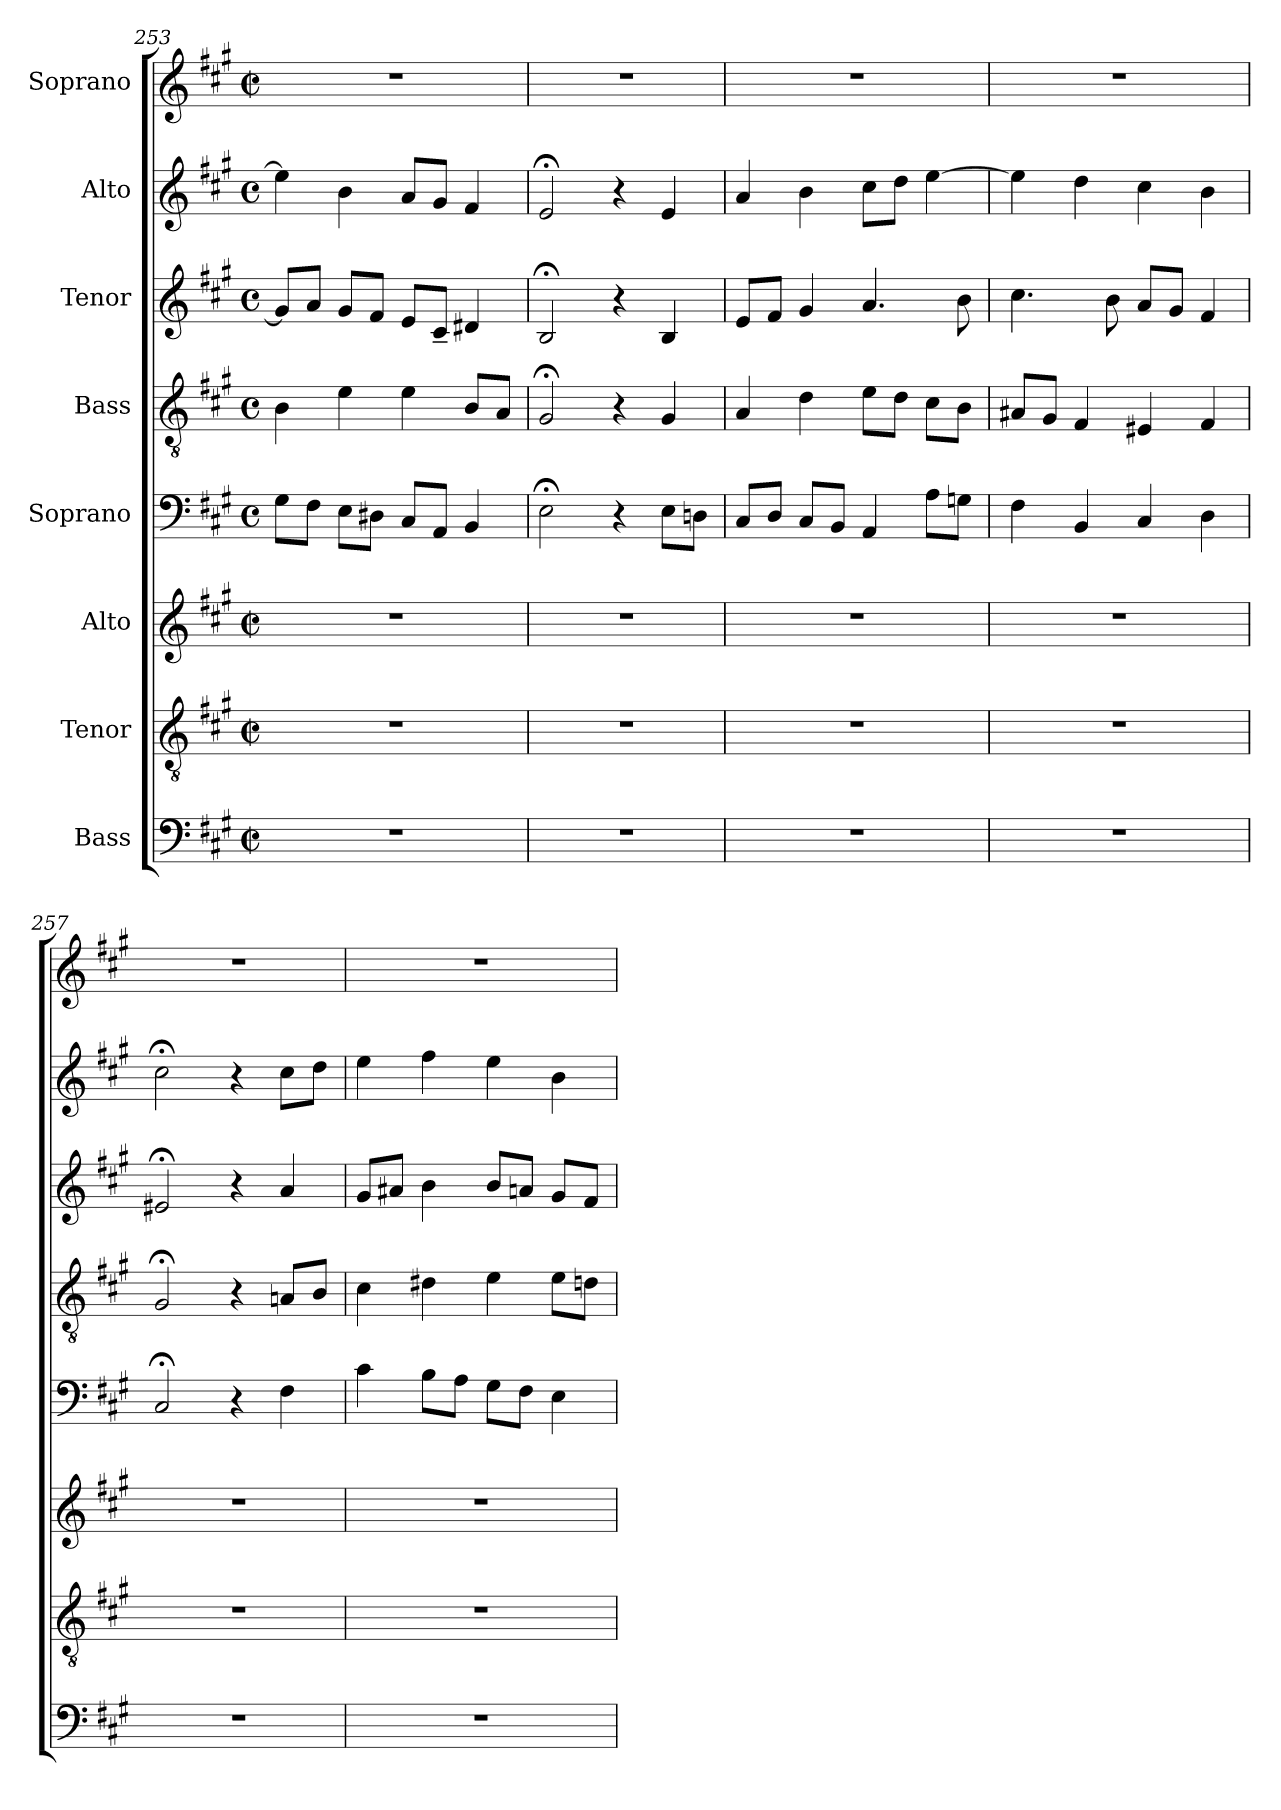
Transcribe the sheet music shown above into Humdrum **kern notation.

**kern	**kern	**kern	**kern	**kern	**kern	**kern	**kern
*part8	*part7	*part6	*part5	*part4	*part3	*part2	*part1
*staff8	*staff7	*staff6	*staff5	*staff4	*staff3	*staff2	*staff1
*I"Bass	*I"Tenor	*I"Alto	*I"Soprano	*I"Bass	*I"Tenor	*I"Alto	*I"Soprano
*clefF4	*clefGv2	*clefG2	*clefF4	*clefGv2	*clefG2	*clefG2	*clefG2
*k[f#c#g#]	*k[f#c#g#]	*k[f#c#g#]	*k[f#c#g#]	*k[f#c#g#]	*k[f#c#g#]	*k[f#c#g#]	*k[f#c#g#]
*A:	*A:	*A:	*A:	*A:	*A:	*A:	*A:
*M2/2	*M2/2	*M2/2	*M4/4	*M4/4	*M4/4	*M4/4	*M2/2
*met(c|)	*met(c|)	*met(c|)	*met(c)	*met(c)	*met(c)	*met(c)	*met(c|)
=253	=253	=253	=253	=253	=253	=253	=253
1r	1r	1r	8G#\L	4B\	8g#/L]	4ee\]	1r
.	.	.	8F#\J	.	8a/J	.	.
.	.	.	8E\L	4e\	8g#/L	4b\	.
.	.	.	8D#X\J	.	8f#/J	.	.
.	.	.	8C#/L	4e\	8e/L	8a/L	.
.	.	.	8AA/J	.	8c#~</J	8g#/J	.
.	.	.	4BB/	8B/L	4d#X/	4f#/	.
.	.	.	.	8A/J	.	.	.
=254	=254	=254	=254	=254	=254	=254	=254
1r	1r	1r	2E;<\	2G#;/	2B;/	2e;/	1r
.	.	.	4r	4r	4r	4r	.
.	.	.	8E\L	4G#/	4B/	4e/	.
.	.	.	8Dn\J	.	.	.	.
=255	=255	=255	=255	=255	=255	=255	=255
1r	1r	1r	8C#/L	4A/	8e/L	4a/	1r
.	.	.	8D/J	.	8f#/J	.	.
.	.	.	8C#/L	4d\	4g#/	4b\	.
.	.	.	8BB/J	.	.	.	.
.	.	.	4AA/	8e\L	4.a/	8cc#\L	.
.	.	.	.	8d\J	.	8dd\J	.
.	.	.	8A\L	8c#\L	.	[>4ee\	.
.	.	.	8Gn\J	8B\J	8b\	.	.
=256	=256	=256	=256	=256	=256	=256	=256
1r	1r	1r	4F#\	8A#X/L	4.cc#\	4ee\]	1r
.	.	.	.	8G#/J	.	.	.
.	.	.	4BB/	4F#/	.	4dd\	.
.	.	.	.	.	8b\	.	.
.	.	.	4C#/	4E#X/	8a/L	4cc#\	.
.	.	.	.	.	8g#/J	.	.
.	.	.	4D\	4F#/	4f#/	4b\	.
!!LO:LB:g=z
=257	=257	=257	=257	=257	=257	=257	=257
1r	1r	1r	2C#;/	2G#;/	2e#X;/	2cc#;<\	1r
.	.	.	4r	4r	4r	4r	.
.	.	.	4F#\	8An/L	4a/	8cc#\L	.
.	.	.	.	8B/J	.	8dd\J	.
=258	=258	=258	=258	=258	=258	=258	=258
1r	1r	1r	4c#\	4c#\	8g#/L	4ee\	1r
.	.	.	.	.	8a#X/J	.	.
.	.	.	8B\L	4d#X\	4b\	4ff#\	.
.	.	.	8A\J	.	.	.	.
.	.	.	8G#\L	4e\	8b/L	4ee\	.
.	.	.	8F#\J	.	8an/J	.	.
.	.	.	4E\	8e\L	8g#/L	4b\	.
.	.	.	.	8dn\J	8f#/J	.	.
=	=	=	=	=	=	=	=
*-	*-	*-	*-	*-	*-	*-	*-
